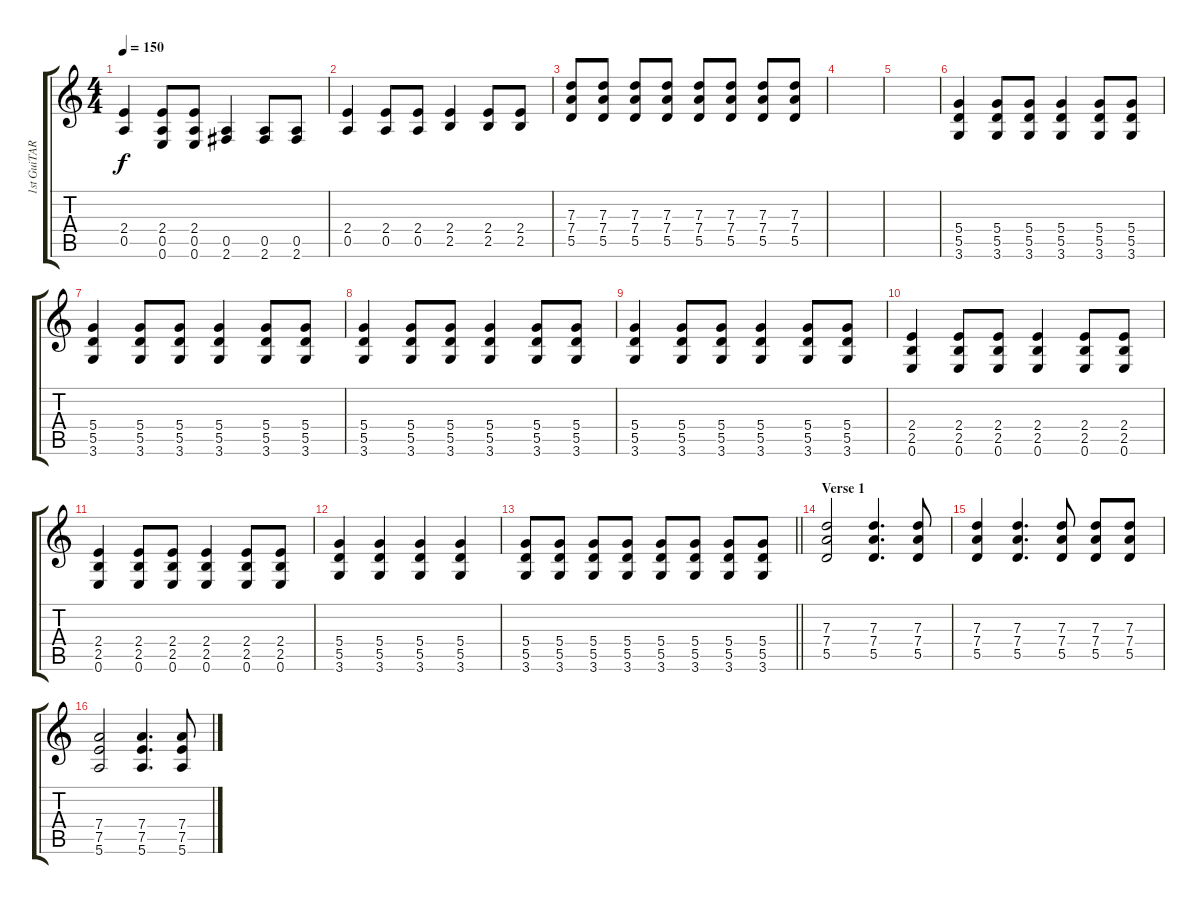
\track ("1st GuiTAR" "1st GuiTAR") {instrument distortionguitar}
\staff {score tabs}
\tuning (E4 B3 G3 D3 A2 E2) {hide}
\ts (4 4)
\tempo 150
\clef g2
\ks c
(2.4 0.5).4{dy f} (2.4 0.5 0.6).8 (2.4 0.5 0.6).8 (0.5 2.6).4 (0.5 2.6).8 (0.5 2.6).8 |
(2.4 0.5).4 (2.4 0.5).8 (2.4 0.5).8 (2.4 2.5).4 (2.4 2.5).8 (2.4 2.5).8 |
(7.3 7.4 5.5).8 (7.3 7.4 5.5).8 (7.3 7.4 5.5).8 (7.3 7.4 5.5).8 (7.3 7.4 5.5).8 (7.3 7.4 5.5).8 (7.3 7.4 5.5).8 (7.3 7.4 5.5).8 |
|
|
(5.4 5.5 3.6).4 (5.4 5.5 3.6).8 (5.4 5.5 3.6).8 (5.4 5.5 3.6).4 (5.4 5.5 3.6).8 (5.4 5.5 3.6).8 |
(5.4 5.5 3.6).4 (5.4 5.5 3.6).8 (5.4 5.5 3.6).8 (5.4 5.5 3.6).4 (5.4 5.5 3.6).8 (5.4 5.5 3.6).8 |
(5.4 5.5 3.6).4 (5.4 5.5 3.6).8 (5.4 5.5 3.6).8 (5.4 5.5 3.6).4 (5.4 5.5 3.6).8 (5.4 5.5 3.6).8 |
(5.4 5.5 3.6).4 (5.4 5.5 3.6).8 (5.4 5.5 3.6).8 (5.4 5.5 3.6).4 (5.4 5.5 3.6).8 (5.4 5.5 3.6).8 |
(2.4 2.5 0.6).4 (2.4 2.5 0.6).8 (2.4 2.5 0.6).8 (2.4 2.5 0.6).4 (2.4 2.5 0.6).8 (2.4 2.5 0.6).8 |
(2.4 2.5 0.6).4 (2.4 2.5 0.6).8 (2.4 2.5 0.6).8 (2.4 2.5 0.6).4 (2.4 2.5 0.6).8 (2.4 2.5 0.6).8 |
(5.4 5.5 3.6).4 (5.4 5.5 3.6).4 (5.4 5.5 3.6).4 (5.4 5.5 3.6).4 |
\barLineRight lightlight
(5.4 5.5 3.6).8 (5.4 5.5 3.6).8 (5.4 5.5 3.6).8 (5.4 5.5 3.6).8 (5.4 5.5 3.6).8 (5.4 5.5 3.6).8 (5.4 5.5 3.6).8 (5.4 5.5 3.6).8 |
\section ("" "Verse 1")
(7.3 7.4 5.5).2 (7.3 7.4 5.5).4{d} (7.3 7.4 5.5).8 |
(7.3 7.4 5.5).4 (7.3 7.4 5.5).4{d} (7.3 7.4 5.5).8 (7.3 7.4 5.5).8 (7.3 7.4 5.5).8 |
(7.4 7.5 5.6).2 (7.4 7.5 5.6).4{d} (7.4 7.5 5.6).8
